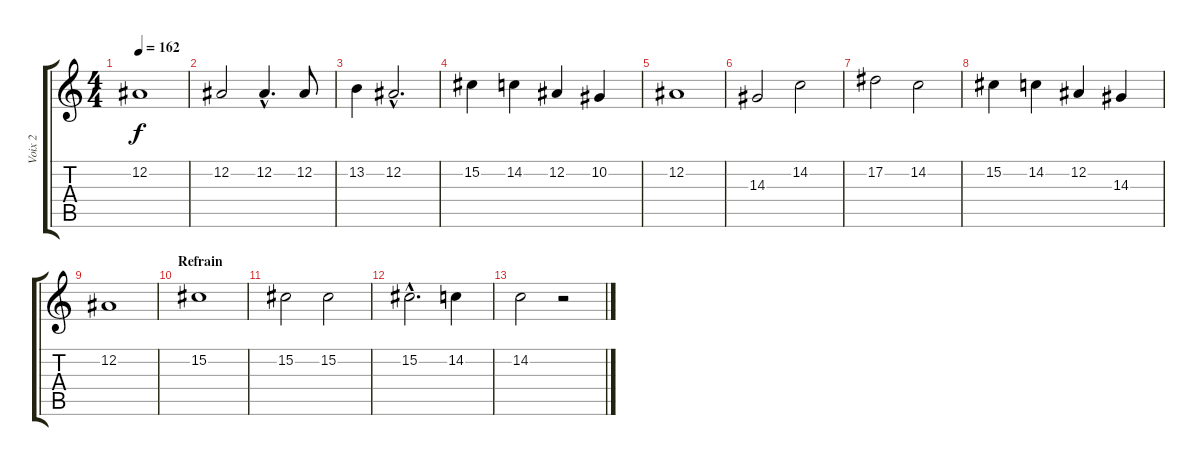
\track ("Voix 2" "Voix 2") {instrument choiraahs}
\staff {score tabs}
\tuning (Eb4 Bb3 Gb3 Db3 Ab2 Eb2) {hide}
\ts (4 4)
\tempo 162
\clef g2
\ks c
12.2.1{dy f} |
12.2.2 12.2{hac}.4{d} 12.2.8 |
13.2.4 12.2{hac}.2{d} |
15.2.4 14.2.4 12.2.4 10.2.4 |
12.2.1 |
14.3.2 14.2.2 |
17.2.2 14.2.2 |
15.2.4 14.2.4 12.2.4 14.3.4 |
12.2.1 |
\section ("" "Refrain")
15.2.1 |
15.2.2 15.2.2 |
15.2{hac}.2{d} 14.2.4 |
14.2.2 r.2
